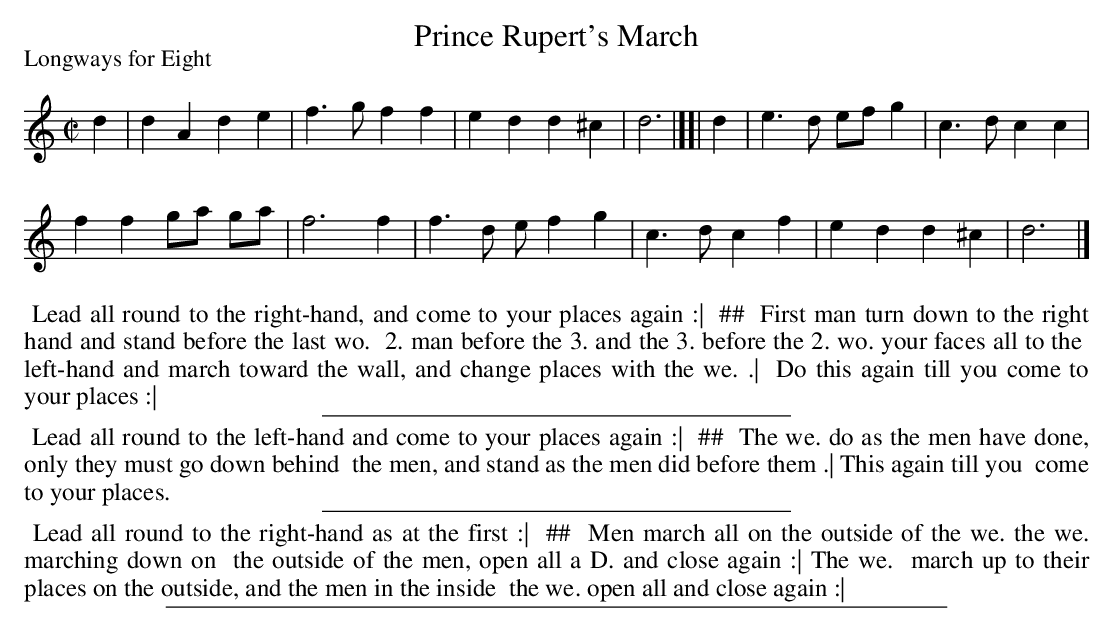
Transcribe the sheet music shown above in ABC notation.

X:1
T: Prince Rupert's March
P: Longways for Eight
M: C|
L: 1/4
K: Ddor
d |\
dA de | f>g ff | ed d^c | d3 |][| d | e>d e/f/g | c>d cc |
ff g/a/ g/a/ | f3 f | f>d e/fg | c>d cf | ed d^c | d3 |]
